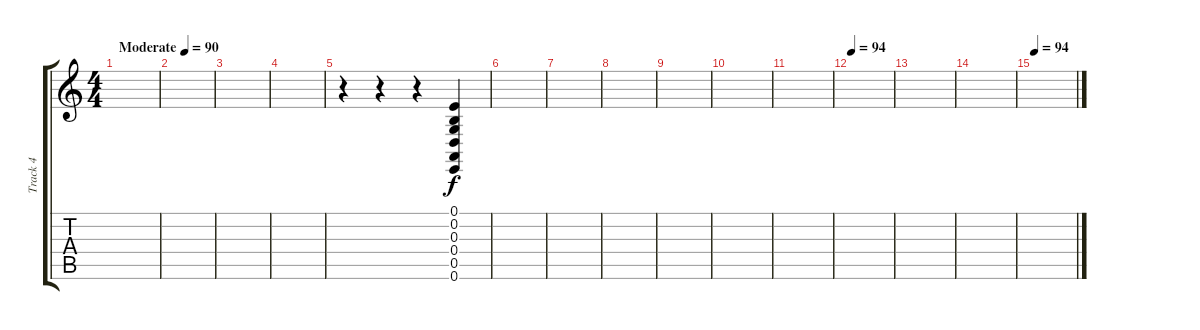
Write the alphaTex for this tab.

\track ("Track 4" "Track 4") {instrument reversecymbal}
\staff {score tabs}
\tuning (E4 B3 G3 D3 A2 E2) {hide}
\ts (4 4)
\tempo (90 "Moderate")
\clef g2
\ks c
|
|
|
|
r.4 r.4 r.4 (0.1 0.2 0.3 0.4 0.5 0.6).4 |
|
|
|
|
|
|
\tempo 94
|
|
|
\tempo 94
